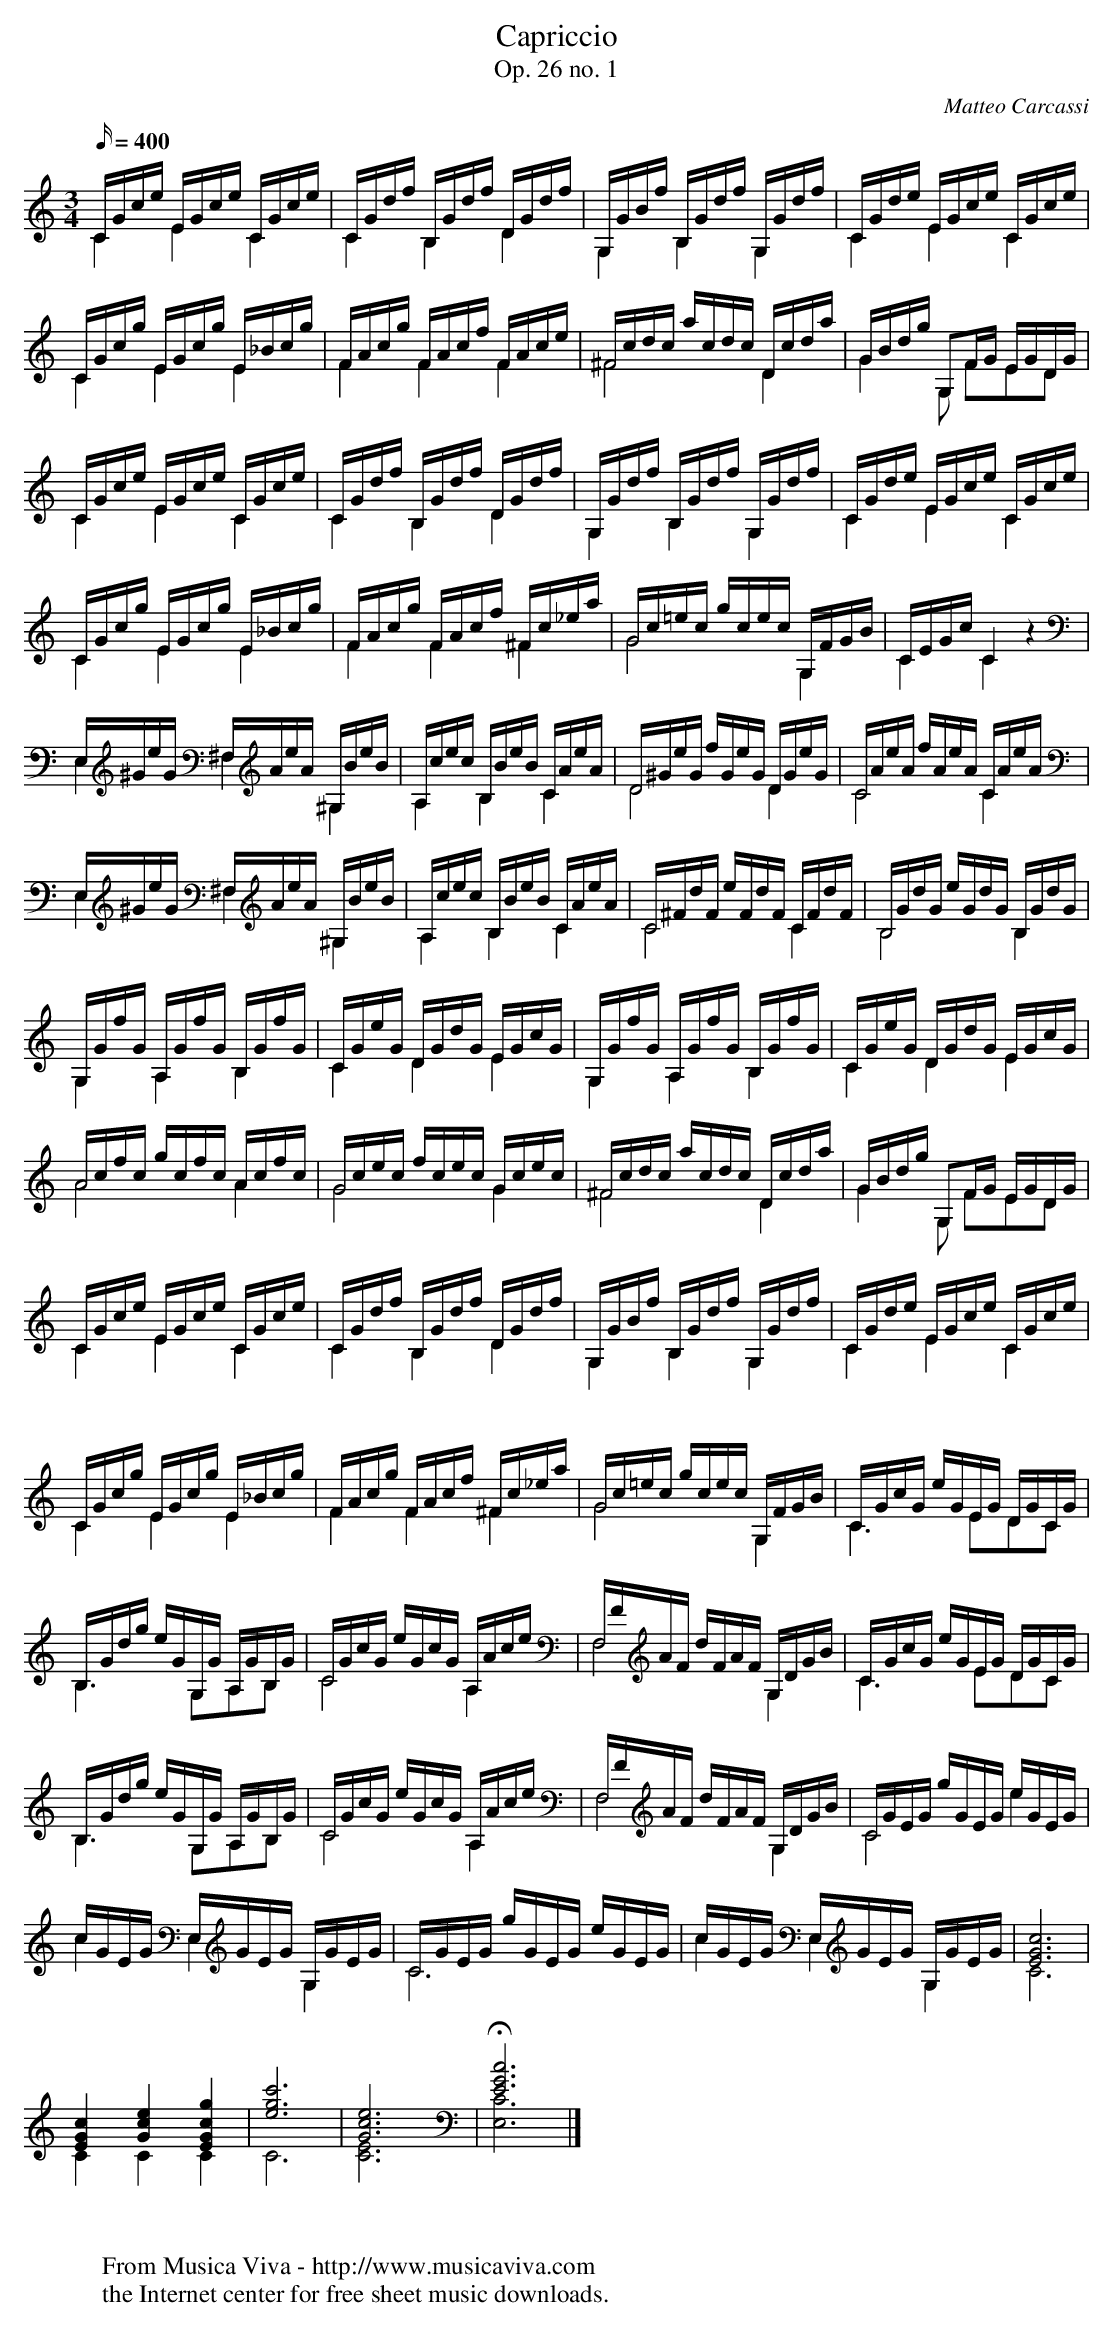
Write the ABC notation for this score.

X:1
T:Capriccio
T:Op. 26 no. 1
C:Matteo Carcassi
V:1 Program 1 24 up %Classical guitar
V:2 Program 1 24 merge down %Classical guitar
M:3/4
L:1/16
Q:400
K:C -8va
V:1
CGce EGce CGce|CGdf B,Gdf DGdf|G,GBf B,Gdf G,Gdf|CGde EGce CGce|
V:2
C4   E4   C4  |C4   B,4   D4  |G,4   B,4   G,4  |C4   E4   C4  |
V:1
CGcg EGcg E_Bcg|FAcg FAcf FAce|^Fcdc acdc Dcda|GBdg G,2FG EGDG|
V:2
C4   E4   E4   |F4   F4   F4  |^F8        D4  |G4   G,2 F2E2D2|
V:1
CGce EGce CGce|CGdf B,Gdf DGdf|G,Gdf B,Gdf G,Gdf|CGde EGce CGce|
V:2
C4   E4   C4  |C4   B,4   D4  |G,4   B,4   G,4  |C4   E4   C4  |
V:1
CGcg EGcg E_Bcg|FAcg FAcf ^Fc_ea|Gc=ec gcec G,FGB|CEGc C4 z4|
V:2
C4   E4   E4   |F4   F4   ^F4   |G8         G,4  |C4   C4 z4|
V:1
E,^GeG ^F,AeA ^G,BeB|A,cec B,BeB CAeA|D^GeG fGeG DGeG|CAeA fAeA CAeA|
V:2
E,4    ^F,4   ^G,4  |A,4   B,4   C4  |D8         D4  |C8        C4  |
V:1
E,^GeG ^F,AeA ^G,BeB|A,cec B,BeB CAeA|C^FdF eFdF CFdF|B,GdG eGdG B,GdG|
V:2
E,4    ^F,4    ^G,4   |A,4   B,4   C4  |C8         C4  |B,8        B,4  |
V:1
G,GfG A,GfG B,GfG|CGeG DGdG EGcG|G,GfG A,GfG B,GfG|CGeG DGdG EGcG|
V:2
G,4   A,4   B,4  |C4   D4   E4  |G,4   A,4   B,4  |C4   D4   E4  |
V:1
Acfc gcfc Acfc|Gcec fcec Gcec|^Fcdc acdc Dcda|GBdg G,2FG EGDG|
V:2
A8        A4  |G8        G4  |^F8        D4  |G4   G,2 F2E2D2|
V:1
CGce EGce CGce|CGdf B,Gdf DGdf|G,GBf B,Gdf G,Gdf|CGde EGce CGce|
V:2
C4   E4   C4  |C4   B,4   D4  |G,4   B,4   G,4  |C4   E4   C4  |
V:1
CGcg EGcg E_Bcg|FAcg FAcf ^Fc_ea|Gc=ec gcec G,FGB|CGcG eGEG DGCG|
V:2
C4   E4   E4   |F4   F4   ^F4   |G8         G,4  |C6     E2D2C2 |
V:1
B,Gdg eGG,G A,GB,G|CGcG eGcG A,Ace|F,FAF dFAF G,DGB|CGcG eGEG DGCG|
V:2
B,6      G,2A,2B,2|C8        A,4  |F,8        G,4  |C6     E2D2C2 |
V:1
B,Gdg eGG,G A,GB,G|CGcG eGcG A,Ace|F,FAF dFAF G,DGB|CGEG gGEG eGEG|
V:2
B,6      G,2A,2B,2|C8        A,4  |F,8        G,4  |C8        e4  |
V:1
cGEG E,GEG G,GEG|CGEG gGEG eGEG|cGEG E,GEG G,GEG|[E12G12c12]|
V:2
c4   E,4   G,4  |C12           |c4   E,4   G,4  |C12        |
V:1
[E4G4c4][G4c4e4][E4G4c4g4]|[e12g12c'12]|[G12c12e12]|H[E12G12c12]|]
V:2
C4      C4      C4        |C12         |[C12E12]   |[E,12C12]|]
W:
W:
W:  From Musica Viva - http://www.musicaviva.com
W:  the Internet center for free sheet music downloads.
